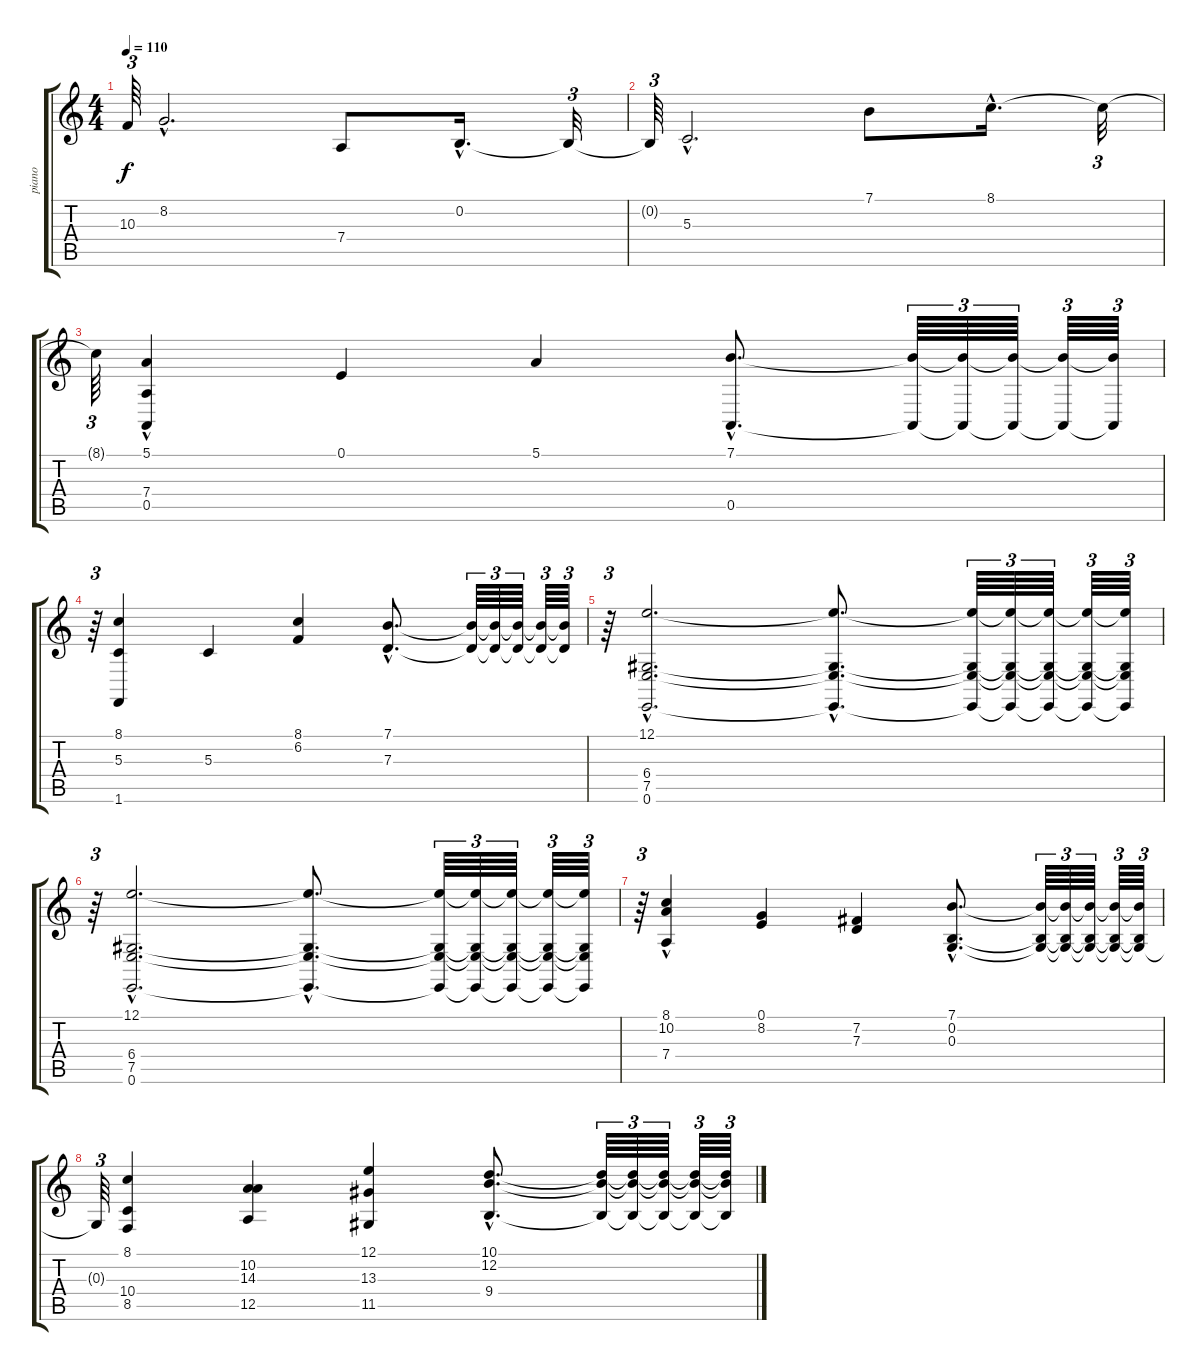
\track ("piano" "piano") {instrument acousticgrandpiano}
\staff {score tabs}
\tuning (E4 B3 G3 D3 A2 E2) {hide}
\ts (4 4)
\tempo 110
\clef g2
\ks c
10.3{t}.64{tu (3 2) dy f} 8.2{hac}.2{d} 7.4.8 0.2{hac}.16{d} 0.2{t}.32{tu (3 2)} |
0.2{t}.64{tu (3 2)} 5.3{hac}.2{d} 7.1.8 8.1{hac}.16{d} 8.1{t}.32{tu (3 2)} |
8.1{t}.64{tu (3 2)} (5.1 7.4 0.5{hac}).4 0.1.4 5.1.4 (7.1{hac} 0.5{hac}).8{d} (7.1{t} 0.5{t}).64{tu (3 2)} (7.1{t} 0.5{t}).64{tu (3 2)} (7.1{t} 0.5{t}).64{tu (3 2)} (7.1{t} 0.5{t}).64{tu (3 2)} (7.1{t} 0.5{t}).64{tu (3 2)} |
r.64{tu (3 2)} (8.1 5.3 1.6).4 5.3.4 (8.1 6.2).4 (7.1{hac} 7.3{hac}).8{d} (7.1{t} 7.3{t}).64{tu (3 2)} (7.1{t} 7.3{t}).64{tu (3 2)} (7.1{t} 7.3{t}).64{tu (3 2)} (7.1{t} 7.3{t}).64{tu (3 2)} (7.1{t} 7.3{t}).64{tu (3 2)} |
r.64{tu (3 2)} (12.1{hac} 6.4{hac} 7.5{hac} 0.6{hac}).2{d} (12.1{hac t} 6.4{hac t} 7.5{hac t} 0.6{hac t}).8{d} (12.1{t} 6.4{t} 7.5{t} 0.6{t}).64{tu (3 2)} (12.1{t} 6.4{t} 7.5{t} 0.6{t}).64{tu (3 2)} (12.1{t} 6.4{t} 7.5{t} 0.6{t}).64{tu (3 2)} (12.1{t} 6.4{t} 7.5{t} 0.6{t}).64{tu (3 2)} (12.1{t} 6.4{t} 7.5{t} 0.6{t}).64{tu (3 2)} |
r.64{tu (3 2)} (12.1{hac} 6.4{hac} 7.5{hac} 0.6{hac}).2{d} (12.1{hac t} 6.4{hac t} 7.5{hac t} 0.6{hac t}).8{d} (12.1{t} 6.4{t} 7.5{t} 0.6{t}).64{tu (3 2)} (12.1{t} 6.4{t} 7.5{t} 0.6{t}).64{tu (3 2)} (12.1{t} 6.4{t} 7.5{t} 0.6{t}).64{tu (3 2)} (12.1{t} 6.4{t} 7.5{t} 0.6{t}).64{tu (3 2)} (12.1{t} 6.4{t} 7.5{t} 0.6{t}).64{tu (3 2)} |
r.64{tu (3 2)} (8.1 10.2 7.4{hac}).4 (0.1 8.2).4 (7.2 7.3).4 (7.1{hac} 0.2{hac} 0.3{hac}).8{d} (7.1{t} 0.2{t} 0.3{t}).64{tu (3 2)} (7.1{t} 0.2{t} 0.3{t}).64{tu (3 2)} (7.1{t} 0.2{t} 0.3{t}).64{tu (3 2)} (7.1{t} 0.2{t} 0.3{t}).64{tu (3 2)} (7.1{t} 0.2{t} 0.3{t}).64{tu (3 2)} |
0.3{t}.64{tu (3 2)} (8.1 10.4 8.5).4 (10.2 14.3 12.5).4 (12.1 13.3 11.5).4 (10.1{hac} 12.2{hac} 9.4{hac}).8{d} (10.1{t} 12.2{t} 9.4{t}).64{tu (3 2)} (10.1{t} 12.2{t} 9.4{t}).64{tu (3 2)} (10.1{t} 12.2{t} 9.4{t}).64{tu (3 2)} (10.1{t} 12.2{t} 9.4{t}).64{tu (3 2)} (10.1{t} 12.2{t} 9.4{t}).64{tu (3 2)}
